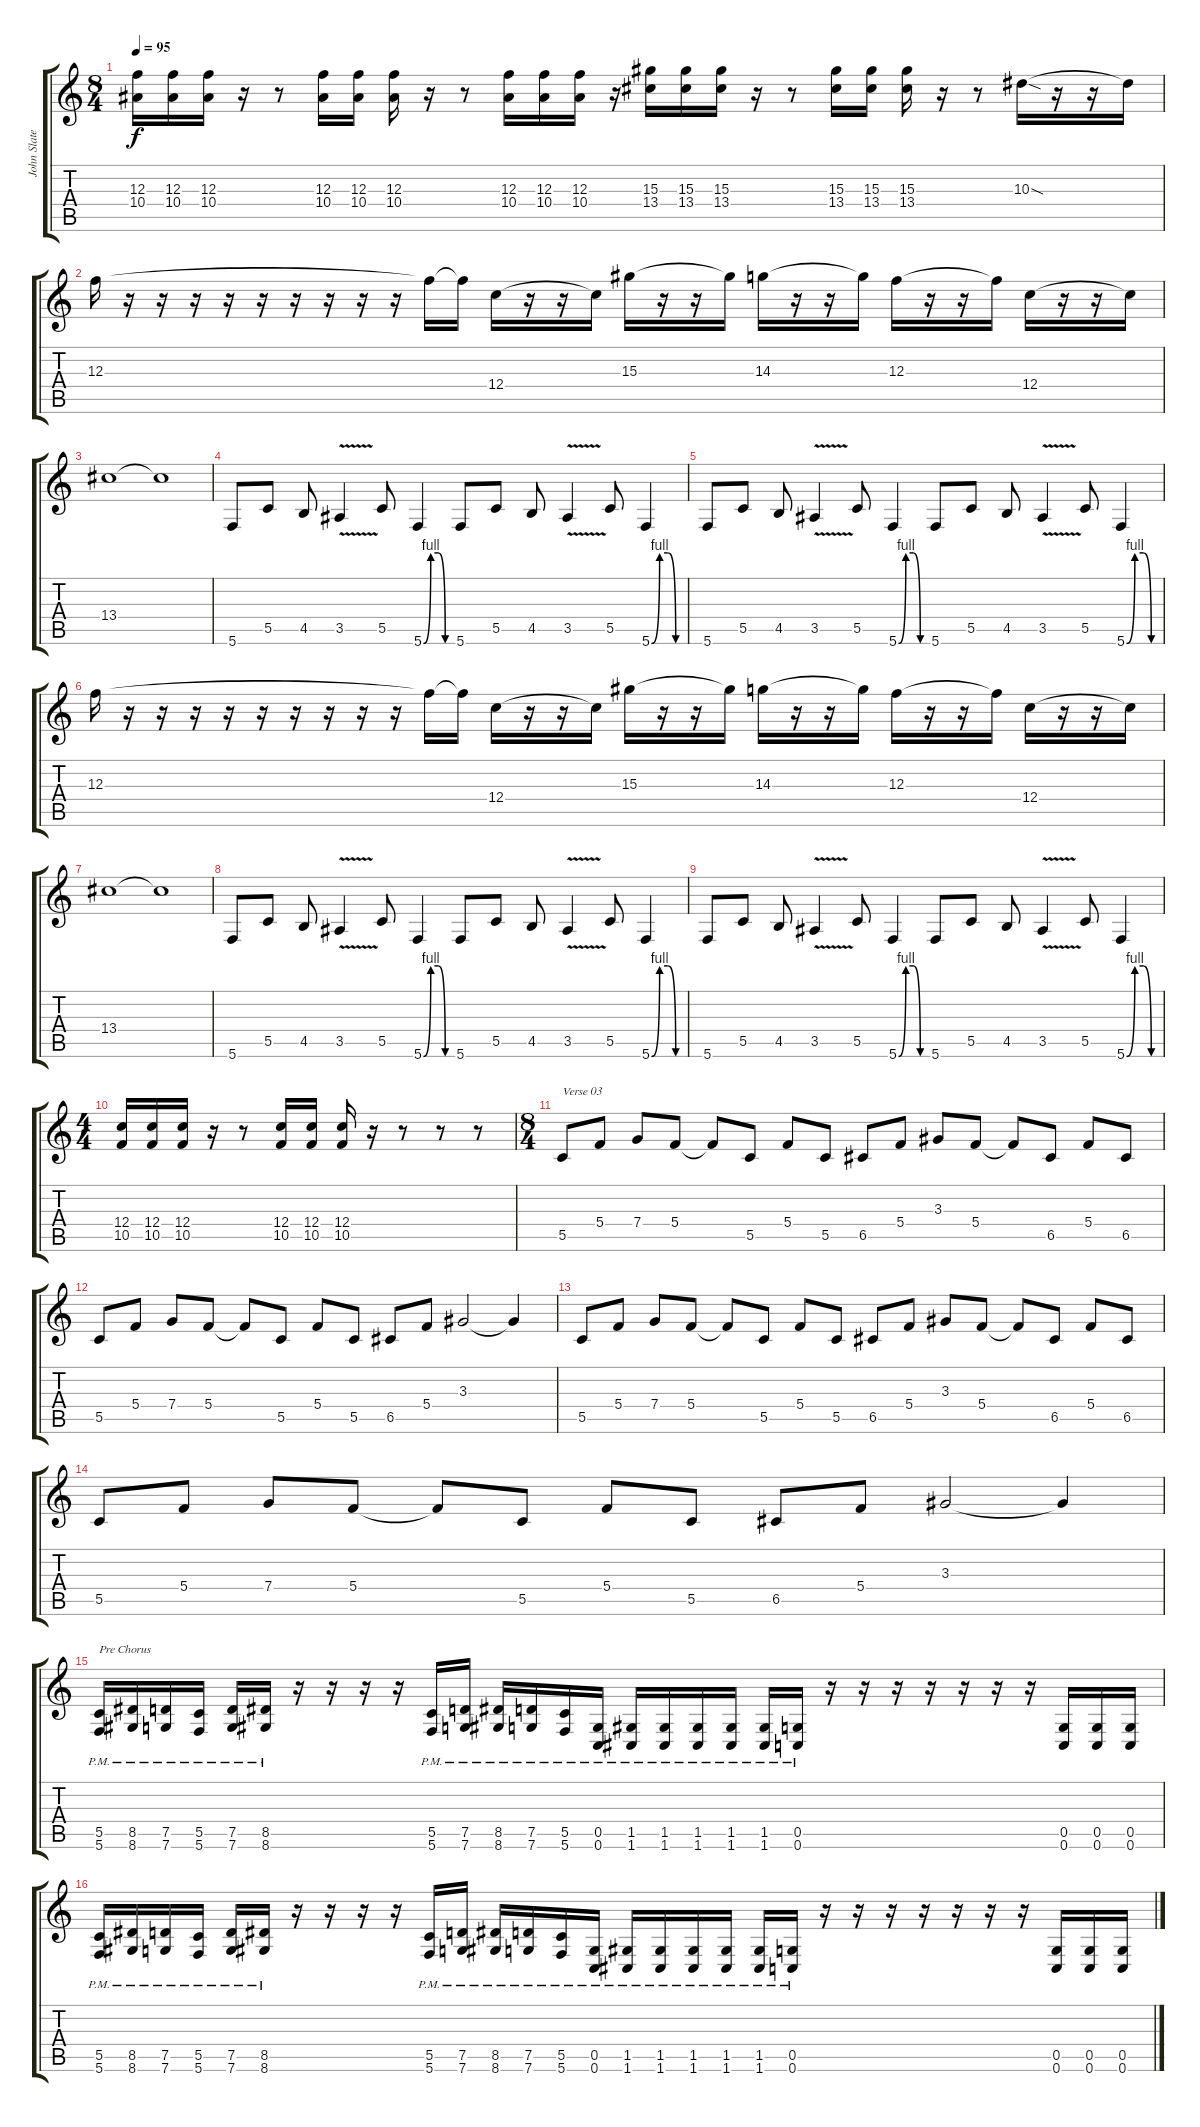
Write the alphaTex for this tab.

\track ("John Slater" "John Slate") {instrument distortionguitar}
\staff {score tabs}
\tuning (D4 A3 F3 C3 G2 C2) {hide}
\ts (8 4)
\tempo 95
\clef g2
\ks c
(12.3 10.4).16{dy f} (12.3 10.4).16 (12.3 10.4).16 r.16 r.8 (12.3 10.4).16 (12.3 10.4).16 (12.3 10.4).16 r.16 r.8 (12.3 10.4).16 (12.3 10.4).16 (12.3 10.4).16 r.16 (15.3 13.4).16 (15.3 13.4).16 (15.3 13.4).16 r.16 r.8 (15.3 13.4).16 (15.3 13.4).16 (15.3 13.4).16 r.16 r.8 10.3{sod}.16 r.16 r.16 10.3{t}.16 |
12.3.16 r.16 r.16 r.16 r.16 r.16 r.16 r.16 r.16 r.16 12.3{t}.16 12.3{t}.16 12.4.16 r.16 r.16 12.4{t}.16 15.3.16 r.16 r.16 15.3{t}.16 14.3.16 r.16 r.16 14.3{t}.16 12.3.16 r.16 r.16 12.3{t}.16 12.4.16 r.16 r.16 12.4{t}.16 |
13.4.1 13.4{t}.1 |
5.6.8 5.5.8 4.5.8 3.5{v}.4 5.5.8 5.6{be (custom 0 0 15 4 30 4 45 0 60 0)}.4 5.6.8 5.5.8 4.5.8 3.5{v}.4 5.5.8 5.6{be (custom 0 0 15 4 30 4 45 0 60 0)}.4 |
5.6.8 5.5.8 4.5.8 3.5{v}.4 5.5.8 5.6{be (custom 0 0 15 4 30 4 45 0 60 0)}.4 5.6.8 5.5.8 4.5.8 3.5{v}.4 5.5.8 5.6{be (custom 0 0 15 4 30 4 45 0 60 0)}.4 |
12.3.16 r.16 r.16 r.16 r.16 r.16 r.16 r.16 r.16 r.16 12.3{t}.16 12.3{t}.16 12.4.16 r.16 r.16 12.4{t}.16 15.3.16 r.16 r.16 15.3{t}.16 14.3.16 r.16 r.16 14.3{t}.16 12.3.16 r.16 r.16 12.3{t}.16 12.4.16 r.16 r.16 12.4{t}.16 |
13.4.1 13.4{t}.1 |
5.6.8 5.5.8 4.5.8 3.5{v}.4 5.5.8 5.6{be (custom 0 0 15 4 30 4 45 0 60 0)}.4 5.6.8 5.5.8 4.5.8 3.5{v}.4 5.5.8 5.6{be (custom 0 0 15 4 30 4 45 0 60 0)}.4 |
5.6.8 5.5.8 4.5.8 3.5{v}.4 5.5.8 5.6{be (custom 0 0 15 4 30 4 45 0 60 0)}.4 5.6.8 5.5.8 4.5.8 3.5{v}.4 5.5.8 5.6{be (custom 0 0 15 4 30 4 45 0 60 0)}.4 |
\ts (4 4)
(12.4 10.5).16 (12.4 10.5).16 (12.4 10.5).16 r.16 r.8 (12.4 10.5).16 (12.4 10.5).16 (12.4 10.5).16 r.16 r.8 r.8 r.8 |
\ts (8 4)
5.5.8{txt "Verse 03" instrument electricguitarclean} 5.4.8 7.4.8 5.4.8 5.4{t}.8 5.5.8 5.4.8 5.5.8 6.5.8 5.4.8 3.3.8 5.4.8 5.4{t}.8 6.5.8 5.4.8 6.5.8 |
5.5.8{instrument electricguitarclean} 5.4.8 7.4.8 5.4.8 5.4{t}.8 5.5.8 5.4.8 5.5.8 6.5.8 5.4.8 3.3.2 3.3{t}.4 |
5.5.8{instrument electricguitarclean} 5.4.8 7.4.8 5.4.8 5.4{t}.8 5.5.8 5.4.8 5.5.8 6.5.8 5.4.8 3.3.8 5.4.8 5.4{t}.8 6.5.8 5.4.8 6.5.8 |
5.5.8{instrument electricguitarclean} 5.4.8 7.4.8 5.4.8 5.4{t}.8 5.5.8 5.4.8 5.5.8 6.5.8 5.4.8 3.3.2 3.3{t}.4 |
(5.5{pm} 5.6{pm}).16{txt "Pre Chorus" instrument distortionguitar} (8.5{pm} 8.6{pm}).16 (7.5{pm} 7.6{pm}).16 (5.5{pm} 5.6{pm}).16 (7.5{pm} 7.6{pm}).16 (8.5{pm} 8.6{pm}).16 r.16 r.16 r.16 r.16 (5.5{pm} 5.6{pm}).16 (7.5{pm} 7.6{pm}).16 (8.5{pm} 8.6{pm}).16 (7.5{pm} 7.6{pm}).16 (5.5{pm} 5.6{pm}).16 (0.5{pm} 0.6{pm}).16 (1.5{pm} 1.6{pm}).16 (1.5{pm} 1.6{pm}).16 (1.5{pm} 1.6{pm}).16 (1.5{pm} 1.6{pm}).16 (1.5{pm} 1.6{pm}).16 (0.5{pm} 0.6{pm}).16 r.16 r.16 r.16 r.16 r.16 r.16 r.16 (0.5 0.6).16 (0.5 0.6).16 (0.5 0.6).16 |
(5.5{pm} 5.6{pm}).16{instrument distortionguitar} (8.5{pm} 8.6{pm}).16 (7.5{pm} 7.6{pm}).16 (5.5{pm} 5.6{pm}).16 (7.5{pm} 7.6{pm}).16 (8.5{pm} 8.6{pm}).16 r.16 r.16 r.16 r.16 (5.5{pm} 5.6{pm}).16 (7.5{pm} 7.6{pm}).16 (8.5{pm} 8.6{pm}).16 (7.5{pm} 7.6{pm}).16 (5.5{pm} 5.6{pm}).16 (0.5{pm} 0.6{pm}).16 (1.5{pm} 1.6{pm}).16 (1.5{pm} 1.6{pm}).16 (1.5{pm} 1.6{pm}).16 (1.5{pm} 1.6{pm}).16 (1.5{pm} 1.6{pm}).16 (0.5{pm} 0.6{pm}).16 r.16 r.16 r.16 r.16 r.16 r.16 r.16 (0.5 0.6).16 (0.5 0.6).16 (0.5 0.6).16
